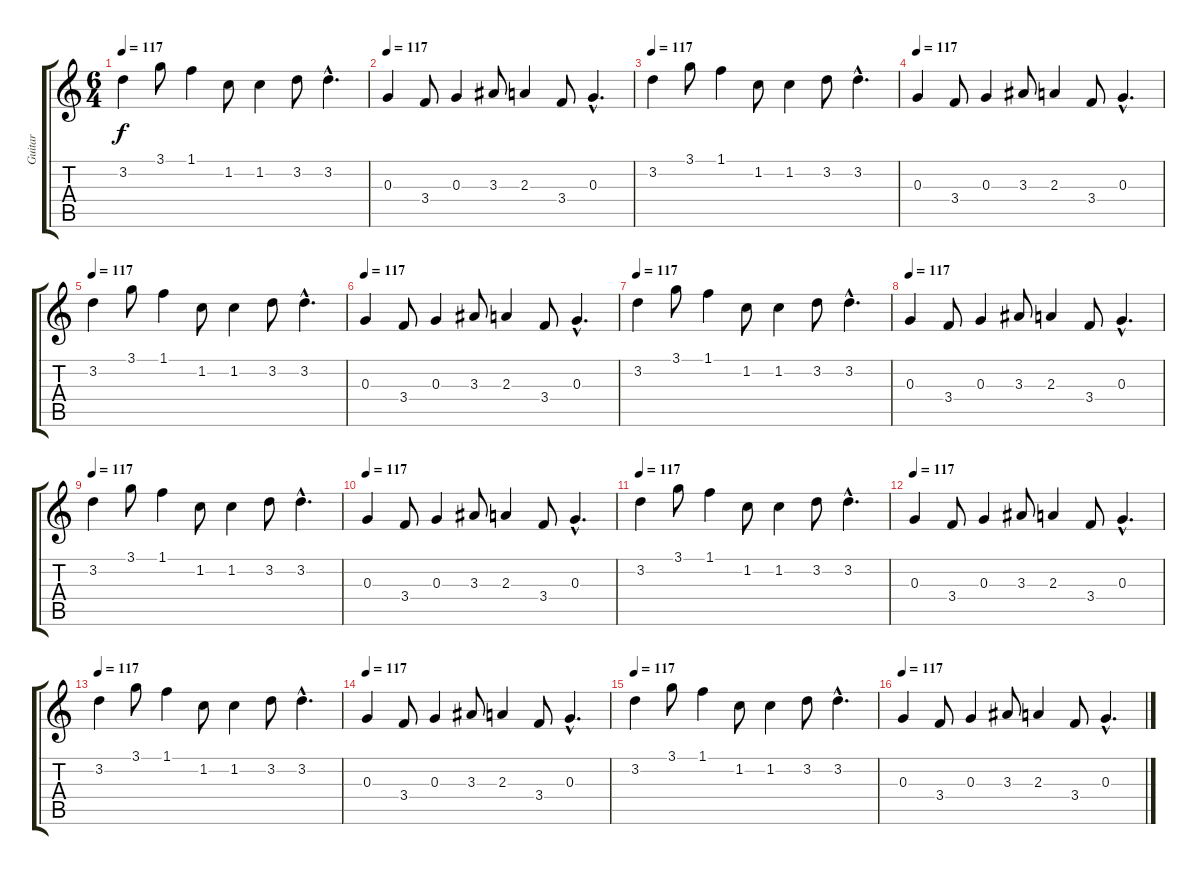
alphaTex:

\track ("Guitar" "Guitar") {instrument distortionguitar}
\staff {score tabs}
\tuning (E4 B3 G3 D3 A2 E2) {hide}
\ts (6 4)
\tempo 117
\clef g2
\ks c
3.2.4{dy f} 3.1.8 1.1.4 1.2.8 1.2.4 3.2.8 3.2{hac}.4{d} |
\tempo 117
0.3.4 3.4.8 0.3.4 3.3.8 2.3.4 3.4.8 0.3{hac}.4{d} |
\tempo 117
3.2.4 3.1.8 1.1.4 1.2.8 1.2.4 3.2.8 3.2{hac}.4{d} |
\tempo 117
0.3.4 3.4.8 0.3.4 3.3.8 2.3.4 3.4.8 0.3{hac}.4{d} |
\tempo 117
3.2.4 3.1.8 1.1.4 1.2.8 1.2.4 3.2.8 3.2{hac}.4{d} |
\tempo 117
0.3.4 3.4.8 0.3.4 3.3.8 2.3.4 3.4.8 0.3{hac}.4{d} |
\tempo 117
3.2.4 3.1.8 1.1.4 1.2.8 1.2.4 3.2.8 3.2{hac}.4{d} |
\tempo 117
0.3.4 3.4.8 0.3.4 3.3.8 2.3.4 3.4.8 0.3{hac}.4{d} |
\tempo 117
3.2.4 3.1.8 1.1.4 1.2.8 1.2.4 3.2.8 3.2{hac}.4{d} |
\tempo 117
0.3.4 3.4.8 0.3.4 3.3.8 2.3.4 3.4.8 0.3{hac}.4{d} |
\tempo 117
3.2.4 3.1.8 1.1.4 1.2.8 1.2.4 3.2.8 3.2{hac}.4{d} |
\tempo 117
0.3.4 3.4.8 0.3.4 3.3.8 2.3.4 3.4.8 0.3{hac}.4{d} |
\tempo 117
3.2.4 3.1.8 1.1.4 1.2.8 1.2.4 3.2.8 3.2{hac}.4{d} |
\tempo 117
0.3.4 3.4.8 0.3.4 3.3.8 2.3.4 3.4.8 0.3{hac}.4{d} |
\tempo 117
3.2.4 3.1.8 1.1.4 1.2.8 1.2.4 3.2.8 3.2{hac}.4{d} |
\tempo 117
0.3.4 3.4.8 0.3.4 3.3.8 2.3.4 3.4.8 0.3{hac}.4{d}
